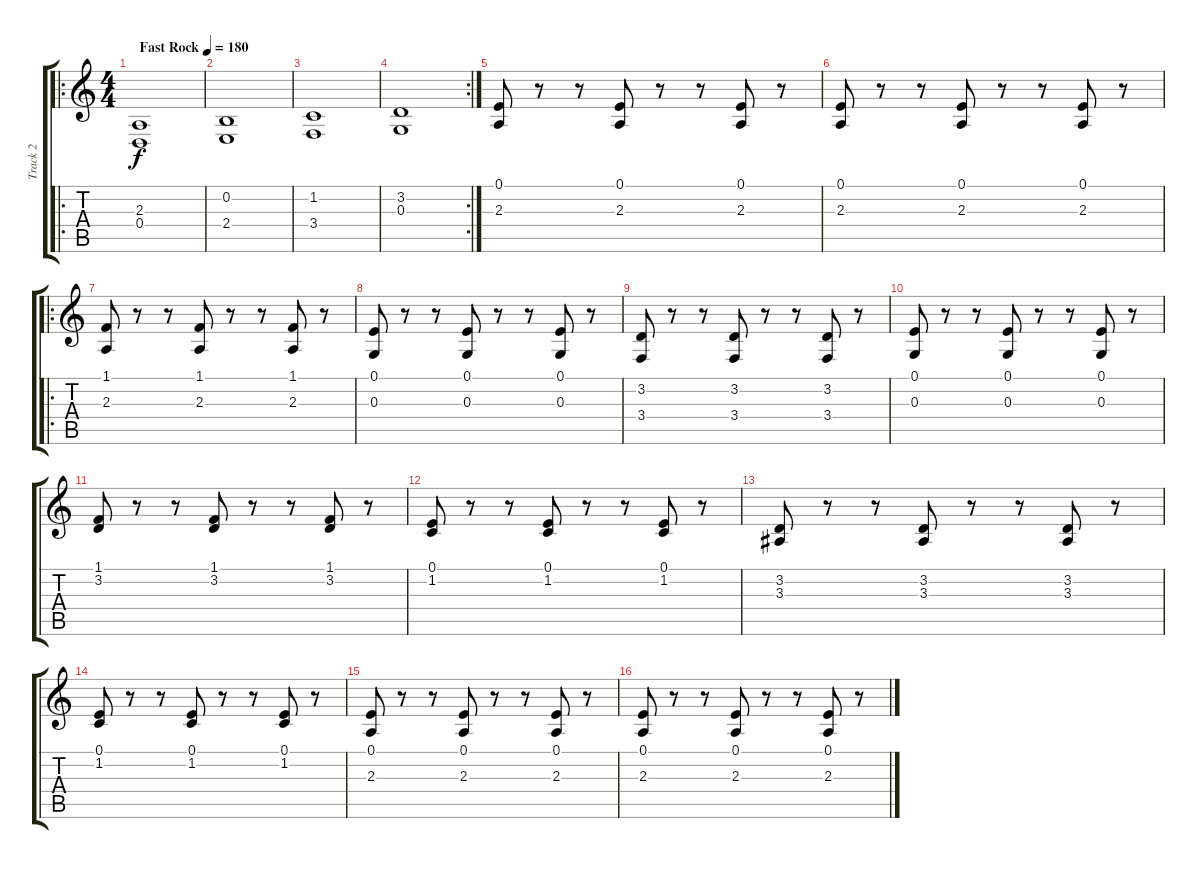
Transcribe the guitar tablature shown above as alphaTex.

\track ("Track 2" "Track 2") {instrument lead2sawtooth}
\staff {score tabs}
\tuning (E4 B3 G3 D3 A2 E2) {hide}
\ro
\ts (4 4)
\tempo (180 "Fast Rock")
\clef g2
\ks c
(2.3 0.4).1{dy f instrument lead2sawtooth} |
(0.2 2.4).1 |
(1.2 3.4).1 |
\rc 2
(3.2 0.3).1 |
(0.1 2.3).8 r.8 r.8 (0.1 2.3).8 r.8 r.8 (0.1 2.3).8 r.8 |
(0.1 2.3).8 r.8 r.8 (0.1 2.3).8 r.8 r.8 (0.1 2.3).8 r.8 |
\ro
(1.1 2.3).8 r.8 r.8 (1.1 2.3).8 r.8 r.8 (1.1 2.3).8 r.8 |
(0.1 0.3).8 r.8 r.8 (0.1 0.3).8 r.8 r.8 (0.1 0.3).8 r.8 |
(3.2 3.4).8 r.8 r.8 (3.2 3.4).8 r.8 r.8 (3.2 3.4).8 r.8 |
(0.1 0.3).8 r.8 r.8 (0.1 0.3).8 r.8 r.8 (0.1 0.3).8 r.8 |
(1.1 3.2).8 r.8 r.8 (1.1 3.2).8 r.8 r.8 (1.1 3.2).8 r.8 |
(0.1 1.2).8 r.8 r.8 (0.1 1.2).8 r.8 r.8 (0.1 1.2).8 r.8 |
(3.2 3.3).8 r.8 r.8 (3.2 3.3).8 r.8 r.8 (3.2 3.3).8 r.8 |
(0.1 1.2).8 r.8 r.8 (0.1 1.2).8 r.8 r.8 (0.1 1.2).8 r.8 |
(0.1 2.3).8 r.8 r.8 (0.1 2.3).8 r.8 r.8 (0.1 2.3).8 r.8 |
(0.1 2.3).8 r.8 r.8 (0.1 2.3).8 r.8 r.8 (0.1 2.3).8 r.8
